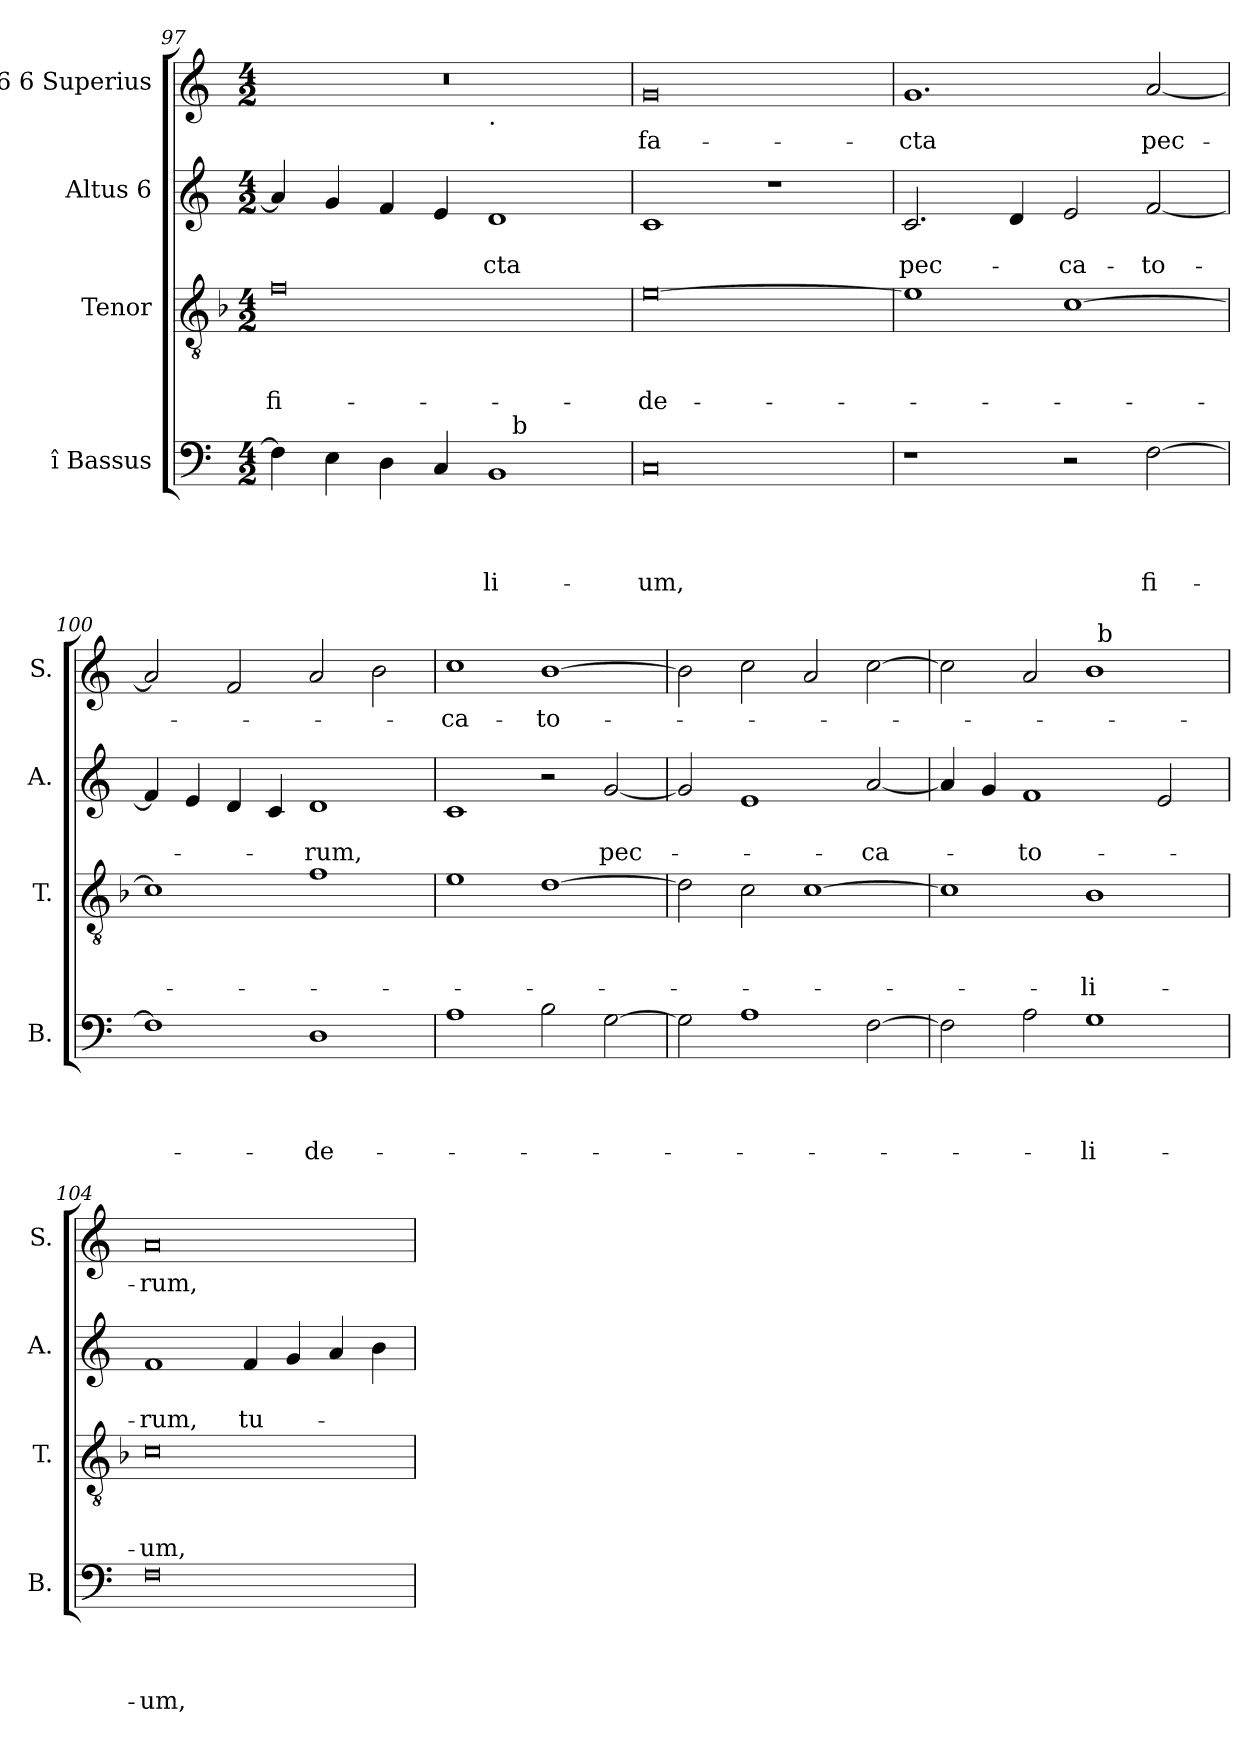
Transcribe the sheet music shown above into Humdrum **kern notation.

**kern	**text	**text	**text	**text	**kern	**text	**text	**text	**kern	**text	**text	**kern	**text
*part4	*part4	*part4	*part4	*part4	*part3	*part3	*part3	*part3	*part2	*part2	*part2	*part1	*part1
*staff4	*staff4	*staff4	*staff4	*staff4	*staff3	*staff3	*staff3	*staff3	*staff2	*staff2	*staff2	*staff1	*staff1
*I"î Bassus	*	*	*	*	*I"Tenor	*	*	*	*I"Altus 6	*	*	*I"6 6 Superius	*
*I'B.	*	*	*	*	*I'T.	*	*	*	*I'A.	*	*	*I'S.	*
*clefF4	*	*	*	*	*clefGv2	*	*	*	*clefG2	*	*	*clefG2	*
*ITrd-3c-5	*	*	*	*	*	*	*	*	*ITrd-3c-5	*	*	*ITrd-3c-5	*
*k[b-]	*	*	*	*	*k[b-]	*	*	*	*k[b-]	*	*	*k[b-]	*
*F:	*	*	*	*	*F:	*	*	*	*F:	*	*	*F:	*
*M4/2	*	*	*	*	*M4/2	*	*	*	*M4/2	*	*	*M4/2	*
=97	=97	=97	=97	=97	=97	=97	=97	=97	=97	=97	=97	=97	=97
!	!	!	!	!	!	!	!	!LO:LY:b:rj	!	!	!	!	!
*^	*	*	*	*	*	*	*	*	*	*	*	*^	*
4B-\]	1ryy	.	.	.	.	0f	.	.	fi-	4dd/]	.	.	0r	1ryy	.
4A\	.	.	.	.	.	.	.	.	.	4cc/	.	.	.	.	.
4G\	.	.	.	.	.	.	.	.	.	4b-/	.	.	.	.	.
4F/	.	.	.	.	.	.	.	.	.	4a/	.	.	.	.	.
!	!	!	!	!	!	!	!	!	!	!	!	!	!	!LO:TX:b:t=.	!
!	!	!	!	!	!LO:LY:b	!	!	!	!	!	!	!LO:LY:b	!	!	!
1E	16ryy	.	.	.	-li-	.	.	.	.	1g	.	-cta	.	1ryy	.
!	!LO:TX:a:t=b	!	!	!	!	!	!	!	!	!	!	!	!	!	!
.	2...ryy	.	.	.	.	.	.	.	.	.	.	.	.	.	.
=98	=98	=98	=98	=98	=98	=98	=98	=98	=98	=98	=98	=98	=98	=98	=98
!	!	!	!	!	!LO:LY:b	!	!	!	!LO:LY:b	!	!	!	!	!	!LO:LY:b:rj
*v	*v	*	*	*	*	*	*	*	*	*	*	*	*v	*v	*
0F	.	.	.	-um,	[>0e	.	.	-de-	1f	.	.	0cc	fa-
.	.	.	.	.	.	.	.	.	1r	.	.	.	.
=99	=99	=99	=99	=99	=99	=99	=99	=99	=99	=99	=99	=99	=99
!	!	!	!	!	!	!	!	!	!	!	!LO:LY:b	!	!LO:LY:b
1r	.	.	.	.	1e]	.	.	.	2.f/	.	pec-	1.cc	-cta
.	.	.	.	.	.	.	.	.	4g/	.	.	.	.
!	!	!	!	!	!	!	!	!	!	!	!LO:LY:b	!	!
2r	.	.	.	.	[>1c	.	.	.	2a/	.	-ca-	.	.
!	!	!	!	!LO:LY:b	!	!	!	!	!	!	!LO:LY:b	!	!LO:LY:b
[>2B-\	.	.	.	fi-	.	.	.	.	[<2b-/	.	-to-	[<2dd/	pec-
=100	=100	=100	=100	=100	=100	=100	=100	=100	=100	=100	=100	=100	=100
1B-]	.	.	.	.	1c]	.	.	.	4b-/]	.	.	2dd/]	.
.	.	.	.	.	.	.	.	.	4a/	.	.	.	.
.	.	.	.	.	.	.	.	.	4g/	.	.	2b-/	.
.	.	.	.	.	.	.	.	.	4f/	.	.	.	.
!	!	!	!	!LO:LY:b	!	!	!	!	!	!	!LO:LY:b	!	!
1G	.	.	.	-de-	1f	.	.	.	1g	.	-rum,	2dd/	.
.	.	.	.	.	.	.	.	.	.	.	.	2ee\	.
!!LO:LB:g=z
=101	=101	=101	=101	=101	=101	=101	=101	=101	=101	=101	=101	=101	=101
!	!	!	!	!	!	!	!	!	!	!	!	!	!LO:LY:b
1d	.	.	.	.	1e	.	.	.	1f	.	.	1ff	-ca-
!	!	!	!	!	!	!	!	!	!	!	!	!	!LO:LY:b
2e\	.	.	.	.	[>1d	.	.	.	2r	.	.	[>1ee	-to-
!	!	!	!	!	!	!	!	!	!	!	!LO:LY:b	!	!
[>2c\	.	.	.	.	.	.	.	.	[<2cc/	.	pec-	.	.
=102	=102	=102	=102	=102	=102	=102	=102	=102	=102	=102	=102	=102	=102
2c\]	.	.	.	.	2d\]	.	.	.	2cc/]	.	.	2ee\]	.
1d	.	.	.	.	2c\	.	.	.	1a	.	.	2ff\	.
.	.	.	.	.	[>1c	.	.	.	.	.	.	2dd/	.
!	!	!	!	!	!	!	!	!	!	!	!LO:LY:b	!	!
[>2B-\	.	.	.	.	.	.	.	.	[<2dd/	.	-ca-	[>2ff\	.
=103	=103	=103	=103	=103	=103	=103	=103	=103	=103	=103	=103	=103	=103
*	*	*	*	*	*	*	*	*	*	*	*	*^	*
2B-\]	.	.	.	.	1c]	.	.	.	4dd/]	.	.	2ff\]	1ryy	.
.	.	.	.	.	.	.	.	.	4cc/	.	.	.	.	.
!	!	!	!	!	!	!	!	!	!	!	!LO:LY:b	!	!	!
2d\	.	.	.	.	.	.	.	.	1b-	.	-to-	2dd/	.	.
!	!	!	!	!LO:LY:b	!	!	!	!LO:LY:b	!	!	!	!	!	!
1c	.	.	.	-li-	1B-	.	.	-li-	.	.	.	1ee	32ryy	.
!	!	!	!	!	!	!	!	!	!	!	!	!	!LO:TX:a:t=b	!
.	.	.	.	.	.	.	.	.	.	.	.	.	2ryy	.
.	.	.	.	.	.	.	.	.	2a/	.	.	.	.	.
.	.	.	.	.	.	.	.	.	.	.	.	.	4...ryy	.
=104	=104	=104	=104	=104	=104	=104	=104	=104	=104	=104	=104	=104	=104	=104
!	!	!	!	!LO:LY:b	!	!	!	!LO:LY:b	!	!	!LO:LY:b	!	!	!LO:LY:b
*	*	*	*	*	*	*	*	*	*	*	*	*v	*v	*
0B-	.	.	.	-um,	0c	.	.	-um,	1b-	.	-rum,	0dd	-rum,
!	!	!	!	!	!	!	!	!	!	!	!LO:LY:b	!	!
.	.	.	.	.	.	.	.	.	4b-/	.	tu-	.	.
.	.	.	.	.	.	.	.	.	4cc/	.	.	.	.
.	.	.	.	.	.	.	.	.	4dd/	.	.	.	.
.	.	.	.	.	.	.	.	.	4ee\	.	.	.	.
=	=	=	=	=	=	=	=	=	=	=	=	=	=
*-	*-	*-	*-	*-	*-	*-	*-	*-	*-	*-	*-	*-	*-
